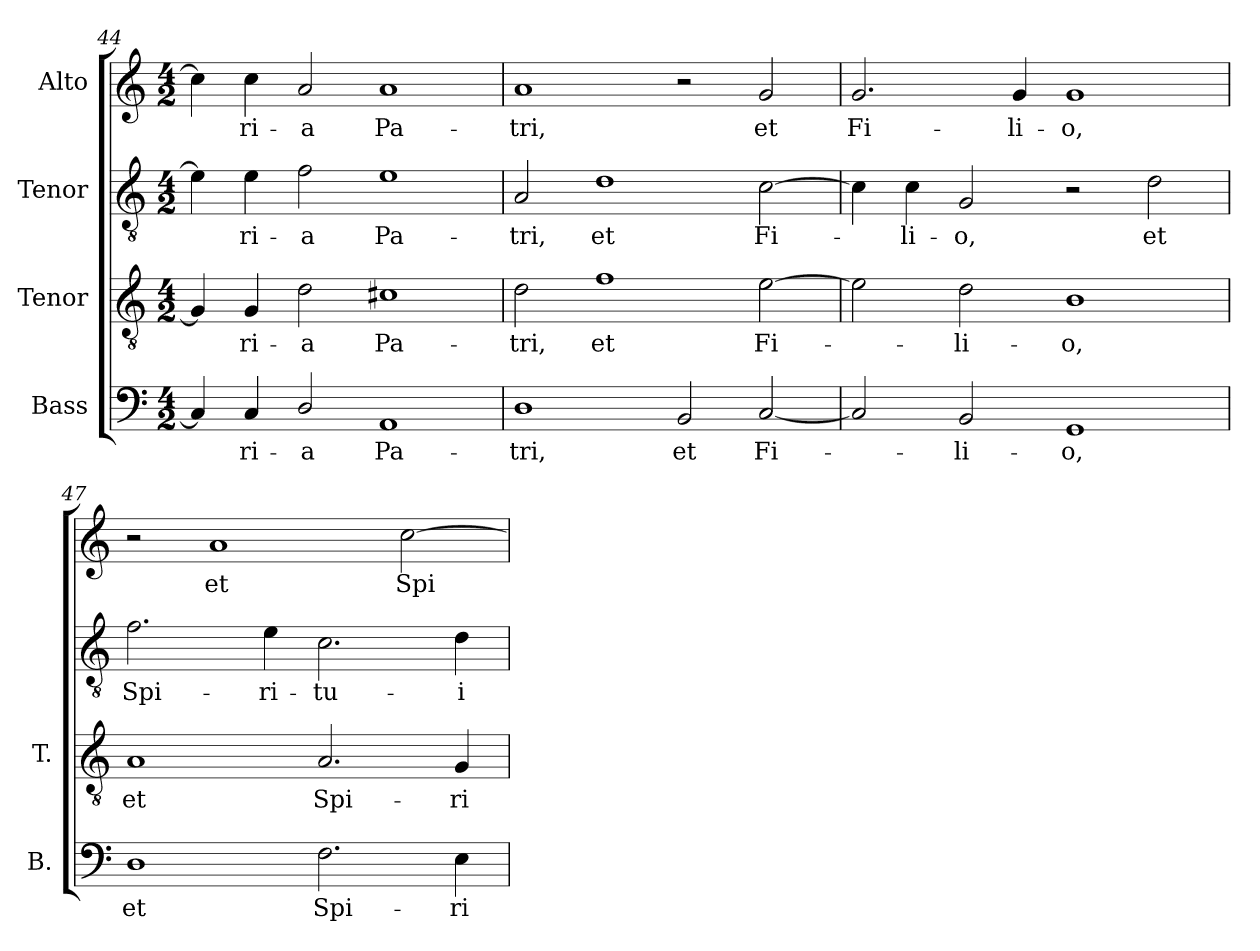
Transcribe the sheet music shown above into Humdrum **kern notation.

**kern	**text	**kern	**text	**kern	**text	**kern	**text
*part4	*part4	*part3	*part3	*part2	*part2	*part1	*part1
*staff4	*staff4	*staff3	*staff3	*staff2	*staff2	*staff1	*staff1
*I"Bass	*	*I"Tenor	*	*I"Tenor	*	*I"Alto	*
*I'B.	*	*I'T.	*	*	*	*	*
!!LO:LB:g=z
*clefF4	*	*clefGv2	*	*clefGv2	*	*clefG2	*
*	*	*ITrd7c12	*	*ITrd7c12	*	*	*
*k[]	*	*k[]	*	*k[]	*	*k[]	*
*C:	*	*C:	*	*C:	*	*C:	*
*M4/2	*	*M4/2	*	*M4/2	*	*M4/2	*
=44	=44	=44	=44	=44	=44	=44	=44
4Ci/]	.	4GGi/]	.	4Ei\]	.	4cci\]	.
!	!LO:LY:b:color=#000000	!	!	!	!	!	!
!	!	!	!LO:LY:b:color=#000000	!	!	!	!
!	!	!	!	!	!LO:LY:b:color=#000000	!	!
!	!	!	!	!	!	!	!LO:LY:b:color=#000000
4Ci/	-ri-	4GGi/	-ri-	4Ei\	-ri-	4cci\	-ri-
!	!LO:LY:b:color=#000000	!	!	!	!	!	!
!	!	!	!LO:LY:b:color=#000000	!	!	!	!
!	!	!	!	!	!LO:LY:b:color=#000000	!	!
!	!	!	!	!	!	!	!LO:LY:b:color=#000000
2Di/	-a	2Di\	-a	2Fi\	-a	2ai/	-a
!	!LO:LY:b:color=#000000	!	!	!	!	!	!
!	!	!	!LO:LY:b:color=#000000	!	!	!	!
!	!	!	!	!	!LO:LY:b:color=#000000	!	!
!	!	!	!	!	!	!	!LO:LY:b:color=#000000
1AAi	Pa-	1C#Xi	Pa-	1Ei	Pa-	1ai	Pa-
=45	=45	=45	=45	=45	=45	=45	=45
!	!LO:LY:b:color=#000000	!	!	!	!	!	!
!	!	!	!LO:LY:b:color=#000000	!	!	!	!
!	!	!	!	!	!LO:LY:b:color=#000000	!	!
!	!	!	!	!	!	!	!LO:LY:b:color=#000000
1Di	-tri,	2Di\	-tri,	2AAi/	-tri,	1ai	-tri,
!	!	!	!LO:LY:b:color=#000000	!	!	!	!
!	!	!	!	!	!LO:LY:b:color=#000000	!	!
.	.	1Fi	et	1Di	et	.	.
!	!LO:LY:b:color=#000000	!	!	!	!	!	!
2BBi/	et	.	.	.	.	2r	.
!	!LO:LY:b:color=#000000	!	!	!	!	!	!
!	!	!	!LO:LY:b:color=#000000	!	!	!	!
!	!	!	!	!	!LO:LY:b:color=#000000	!	!
!	!	!	!	!	!	!	!LO:LY:b:color=#000000
[2Ci/	Fi-	[2Ei\	Fi-	[2Ci\	Fi-	2gi/	et
=46	=46	=46	=46	=46	=46	=46	=46
!	!	!	!	!	!	!	!LO:LY:b:color=#000000
2Ci/]	.	2Ei\]	.	4Ci\]	.	2.gi/	Fi-
!	!	!	!	!	!LO:LY:b:color=#000000	!	!
.	.	.	.	4Ci\	-li-	.	.
!	!LO:LY:b:color=#000000	!	!	!	!	!	!
!	!	!	!LO:LY:b:color=#000000	!	!	!	!
!	!	!	!	!	!LO:LY:b:color=#000000	!	!
2BBi/	-li-	2Di\	-li-	2GGi/	-o,	.	.
!	!	!	!	!	!	!	!LO:LY:b:color=#000000
.	.	.	.	.	.	4gi/	-li-
!	!LO:LY:b:color=#000000	!	!	!	!	!	!
!	!	!	!LO:LY:b:color=#000000	!	!	!	!
!	!	!	!	!	!	!	!LO:LY:b:color=#000000
1GGi	-o,	1BBi	-o,	2r	.	1gi	-o,
!	!	!	!	!	!LO:LY:b:color=#000000	!	!
.	.	.	.	2Di\	et	.	.
=47	=47	=47	=47	=47	=47	=47	=47
!	!LO:LY:b:color=#000000	!	!	!	!	!	!
!	!	!	!LO:LY:b:color=#000000	!	!	!	!
!	!	!	!	!	!LO:LY:b:color=#000000	!	!
1Di	et	1AAi	et	2.Fi\	Spi-	2r	.
!	!	!	!	!	!	!	!LO:LY:b:color=#000000
.	.	.	.	.	.	1ai	et
!	!	!	!	!	!LO:LY:b:color=#000000	!	!
.	.	.	.	4Ei\	-ri-	.	.
!	!LO:LY:b:color=#000000	!	!	!	!	!	!
!	!	!	!LO:LY:b:color=#000000	!	!	!	!
!	!	!	!	!	!LO:LY:b:color=#000000	!	!
2.Fi\	Spi-	2.AAi/	Spi-	2.Ci\	-tu-	.	.
!	!	!	!	!	!	!	!LO:LY:b:color=#000000
.	.	.	.	.	.	[2cci\	Spi-
!	!LO:LY:b:color=#000000	!	!	!	!	!	!
!	!	!	!LO:LY:b:color=#000000	!	!	!	!
!	!	!	!	!	!LO:LY:b:color=#000000	!	!
4Ei\	-ri-	4GGi/	-ri-	4Di\	-i	.	.
=	=	=	=	=	=	=	=
*-	*-	*-	*-	*-	*-	*-	*-
